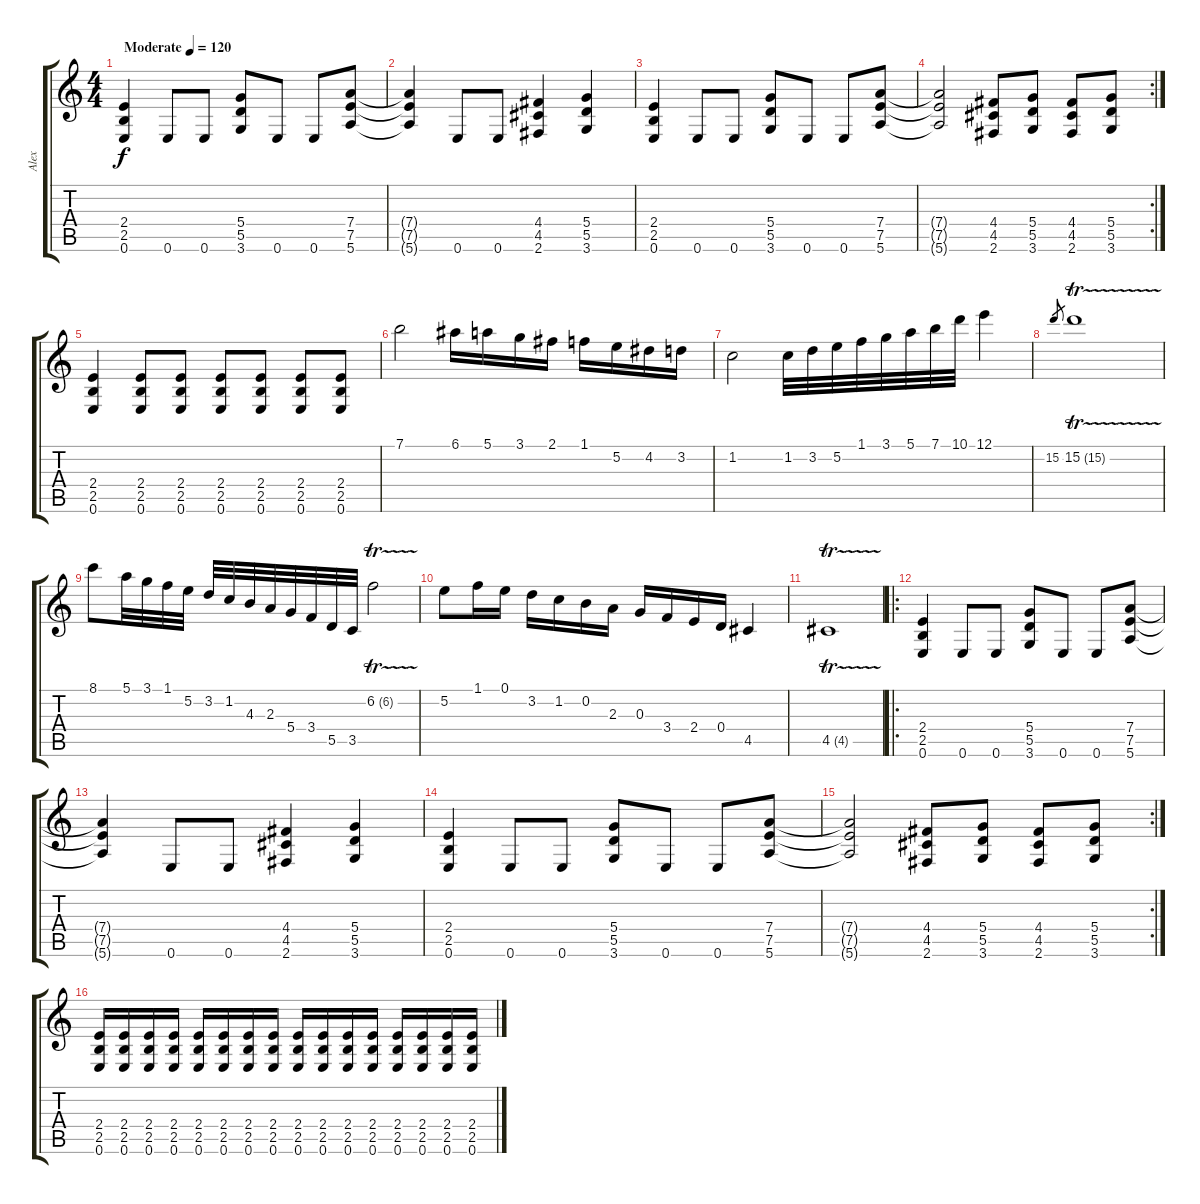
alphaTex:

\track ("Alex" "Alex") {instrument distortionguitar}
\staff {score tabs}
\tuning (E4 B3 G3 D3 A2 E2) {hide}
\ts (4 4)
\tempo (120 "Moderate")
\clef g2
\ks c
(2.4 2.5 0.6).4{dy f instrument distortionguitar} 0.6.8 0.6.8 (5.4 5.5 3.6).8 0.6.8 0.6.8 (7.4 7.5 5.6).8 |
(7.4{t} 7.5{t} 5.6{t}).4 0.6.8 0.6.8 (4.4 4.5 2.6).4 (5.4 5.5 3.6).4 |
(2.4 2.5 0.6).4 0.6.8 0.6.8 (5.4 5.5 3.6).8 0.6.8 0.6.8 (7.4 7.5 5.6).8 |
\rc 2
(7.4{t} 7.5{t} 5.6{t}).2 (4.4 4.5 2.6).8 (5.4 5.5 3.6).8 (4.4 4.5 2.6).8 (5.4 5.5 3.6).8 |
(2.4 2.5 0.6).4 (2.4 2.5 0.6).8 (2.4 2.5 0.6).8 (2.4 2.5 0.6).8 (2.4 2.5 0.6).8 (2.4 2.5 0.6).8 (2.4 2.5 0.6).8 |
7.1.2 6.1.16 5.1.16 3.1.16 2.1.16 1.1.16 5.2.16 4.2.16 3.2.16 |
1.2.2 1.2.32 3.2.32 5.2.32 1.1.32 3.1.32 5.1.32 7.1.32 10.1.32 12.1.4 |
15.2.8{gr} 15.2{tr (15 16)}.1 |
8.1.8 5.1.32 3.1.32 1.1.32 5.2.32 3.2.32 1.2.32 4.3.32 2.3.32 5.4.32 3.4.32 5.5.32 3.5.32 6.2{tr (6 16)}.2 |
5.2.8 1.1.16 0.1.16 3.2.16 1.2.16 0.2.16 2.3.16 0.3.16 3.4.16 2.4.16 0.4.16 4.5.4 |
4.5{tr (4 16)}.1 |
\ro
(2.4 2.5 0.6).4 0.6.8 0.6.8 (5.4 5.5 3.6).8 0.6.8 0.6.8 (7.4 7.5 5.6).8 |
(7.4{t} 7.5{t} 5.6{t}).4 0.6.8 0.6.8 (4.4 4.5 2.6).4 (5.4 5.5 3.6).4 |
(2.4 2.5 0.6).4 0.6.8 0.6.8 (5.4 5.5 3.6).8 0.6.8 0.6.8 (7.4 7.5 5.6).8 |
\rc 2
(7.4{t} 7.5{t} 5.6{t}).2 (4.4 4.5 2.6).8 (5.4 5.5 3.6).8 (4.4 4.5 2.6).8 (5.4 5.5 3.6).8 |
(2.4 2.5 0.6).16 (2.4 2.5 0.6).16 (2.4 2.5 0.6).16 (2.4 2.5 0.6).16 (2.4 2.5 0.6).16 (2.4 2.5 0.6).16 (2.4 2.5 0.6).16 (2.4 2.5 0.6).16 (2.4 2.5 0.6).16 (2.4 2.5 0.6).16 (2.4 2.5 0.6).16 (2.4 2.5 0.6).16 (2.4 2.5 0.6).16 (2.4 2.5 0.6).16 (2.4 2.5 0.6).16 (2.4 2.5 0.6).16
